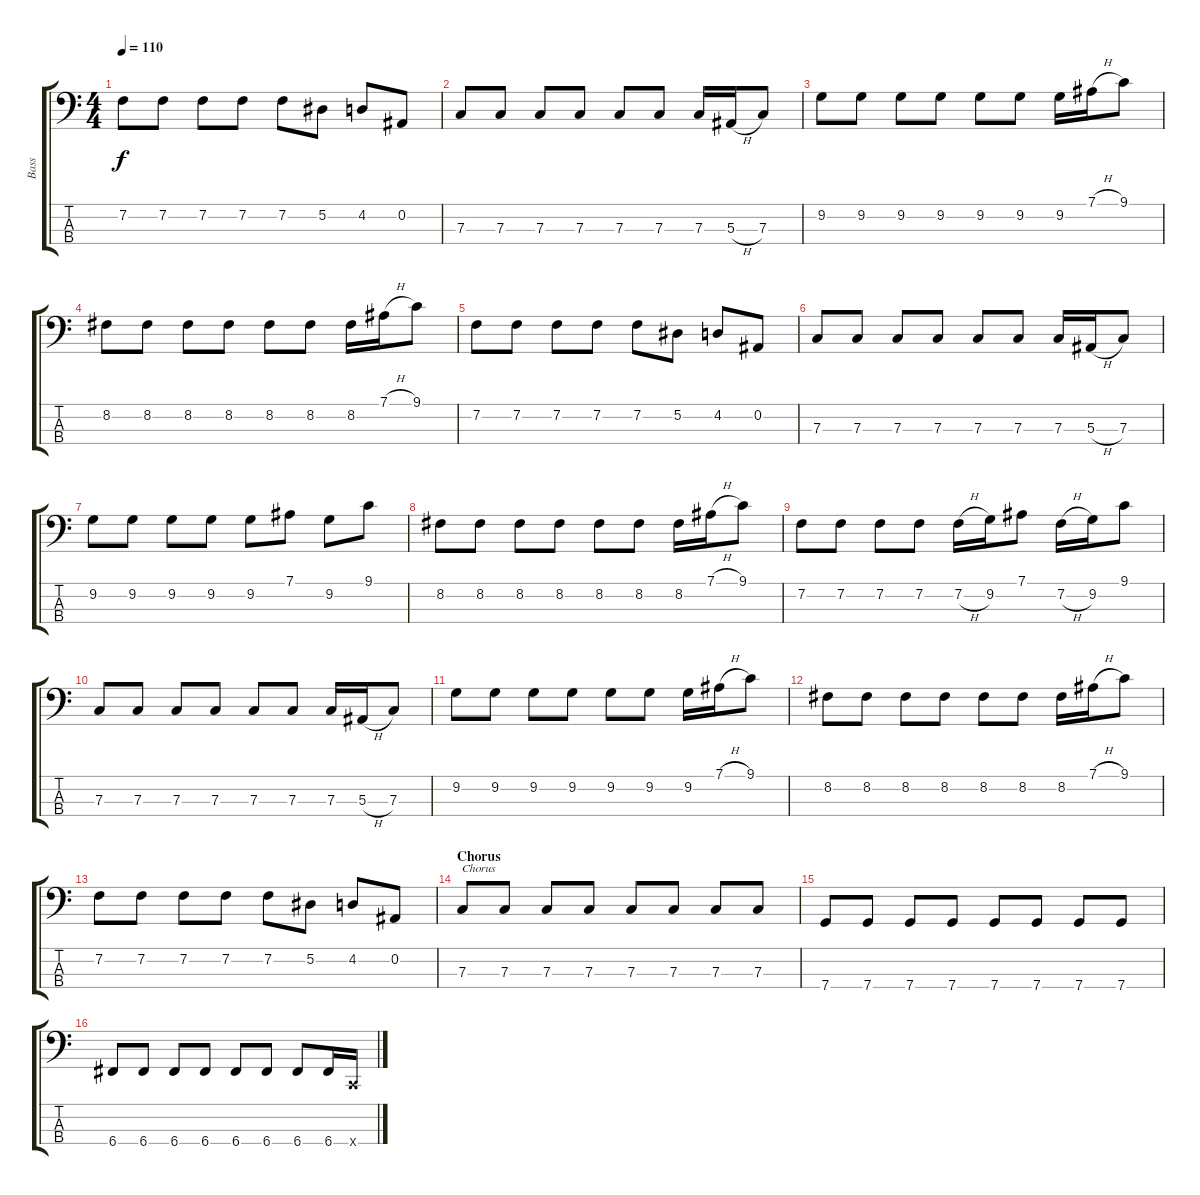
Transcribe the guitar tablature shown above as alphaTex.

\track ("Bass" "Bass") {instrument electricbasspick}
\staff {score tabs}
\tuning (Eb2 Bb1 F1 C1) {hide}
\ts (4 4)
\tempo 110
\clef f4
\ks c
7.2.8{dy f} 7.2.8 7.2.8 7.2.8 7.2.8 5.2.8 4.2.8 0.2.8 |
7.3.8 7.3.8 7.3.8 7.3.8 7.3.8 7.3.8 7.3.16 5.3{h}.16 7.3.8 |
9.2.8 9.2.8 9.2.8 9.2.8 9.2.8 9.2.8 9.2.16 7.1{h}.16 9.1.8 |
8.2.8 8.2.8 8.2.8 8.2.8 8.2.8 8.2.8 8.2.16 7.1{h}.16 9.1.8 |
7.2.8 7.2.8 7.2.8 7.2.8 7.2.8 5.2.8 4.2.8 0.2.8 |
7.3.8 7.3.8 7.3.8 7.3.8 7.3.8 7.3.8 7.3.16 5.3{h}.16 7.3.8 |
9.2.8 9.2.8 9.2.8 9.2.8 9.2.8 7.1.8 9.2.8 9.1.8 |
8.2.8 8.2.8 8.2.8 8.2.8 8.2.8 8.2.8 8.2.16 7.1{h}.16 9.1.8 |
7.2.8 7.2.8 7.2.8 7.2.8 7.2{h}.16 9.2.16 7.1.8 7.2{h}.16 9.2.16 9.1.8 |
7.3.8 7.3.8 7.3.8 7.3.8 7.3.8 7.3.8 7.3.16 5.3{h}.16 7.3.8 |
9.2.8 9.2.8 9.2.8 9.2.8 9.2.8 9.2.8 9.2.16 7.1{h}.16 9.1.8 |
8.2.8 8.2.8 8.2.8 8.2.8 8.2.8 8.2.8 8.2.16 7.1{h}.16 9.1.8 |
7.2.8 7.2.8 7.2.8 7.2.8 7.2.8 5.2.8 4.2.8 0.2.8 |
\section ("" "Chorus")
7.3.8{txt "Chorus"} 7.3.8 7.3.8 7.3.8 7.3.8 7.3.8 7.3.8 7.3.8 |
7.4.8 7.4.8 7.4.8 7.4.8 7.4.8 7.4.8 7.4.8 7.4.8 |
6.4.8 6.4.8 6.4.8 6.4.8 6.4.8 6.4.8 6.4.8 6.4.16 0.4{x}.16
